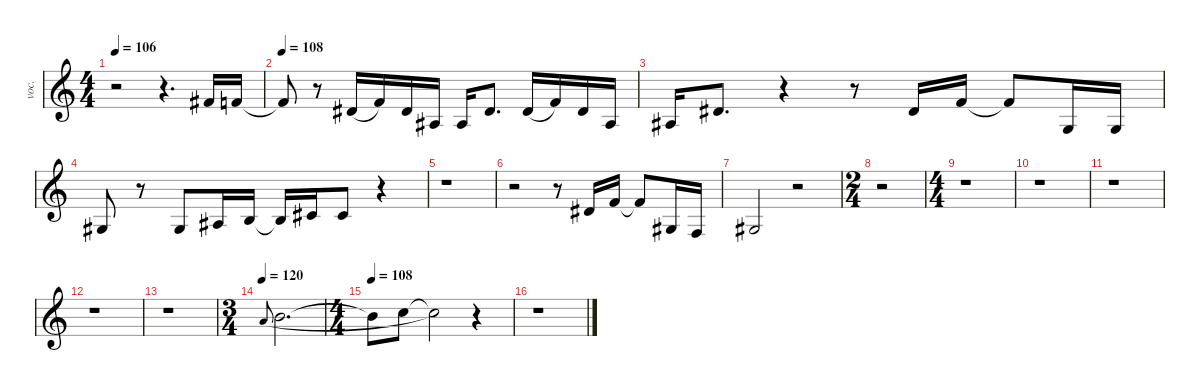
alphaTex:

\defaultSystemsLayout 4
\hideDynamics
\bracketExtendMode nobrackets
\track ("Backing Vocals I" "voc.") {instrument voiceoohs}
\staff {score}
\tuning (E4 B3 G3 D3 A2 E2)
\ts (4 4)
\tempo 106
\clef g2
\ks c
r.2{dy mf} r.4{d} 2.1{acc #}.16 1.1.16 |
\tempo 108
1.1{t}.8 r.8 4.2{acc #}.16{legatoorigin} 1.1.16 4.2{acc #}.16 3.3{acc #}.16 3.3{acc #}.16 4.2{acc #}.8{d} 4.2{acc #}.16{legatoorigin} 1.1.16 4.2{acc #}.16 3.3{acc #}.16 |
3.3{acc #}.16 4.2{acc #}.8{d} r.4 r.8 4.2{acc #}.16 1.1.16 1.1{t}.8 -9.1.16 -9.1.16 |
6.4{acc #}.8{beam split} r.8{beam split} 1.3{acc #}.8{beam merge} 3.3{acc #}.16 -5.1.16 -5.1{t}.16 2.2{acc #}.16 2.2{acc #}.8 r.4 |
r.1 |
r.2 r.8 4.2{acc #}.16 1.1.16 1.1{t}.8 1.3{acc #}.16 -11.1.16 |
1.3{acc #}.2 r.2 |
\ts (2 4)
\beaming (8 2 2)
r.2 |
\ts (4 4)
\beaming (8 2 2 2 2)
r.1 |
r.1 |
r.1 |
r.1 |
r.1 |
\ts (3 4)
\beaming (8 2 2 2)
\tempo 120
5.1.8{gr onbeat legatoorigin} 7.1.2{d legatoorigin} |
\ts (4 4)
\beaming (8 2 2 2 2)
\tempo 108
7.1{t}.8{legatoorigin} 8.1.8{legatoorigin} 8.1{t}.2 r.4 |
r.1
